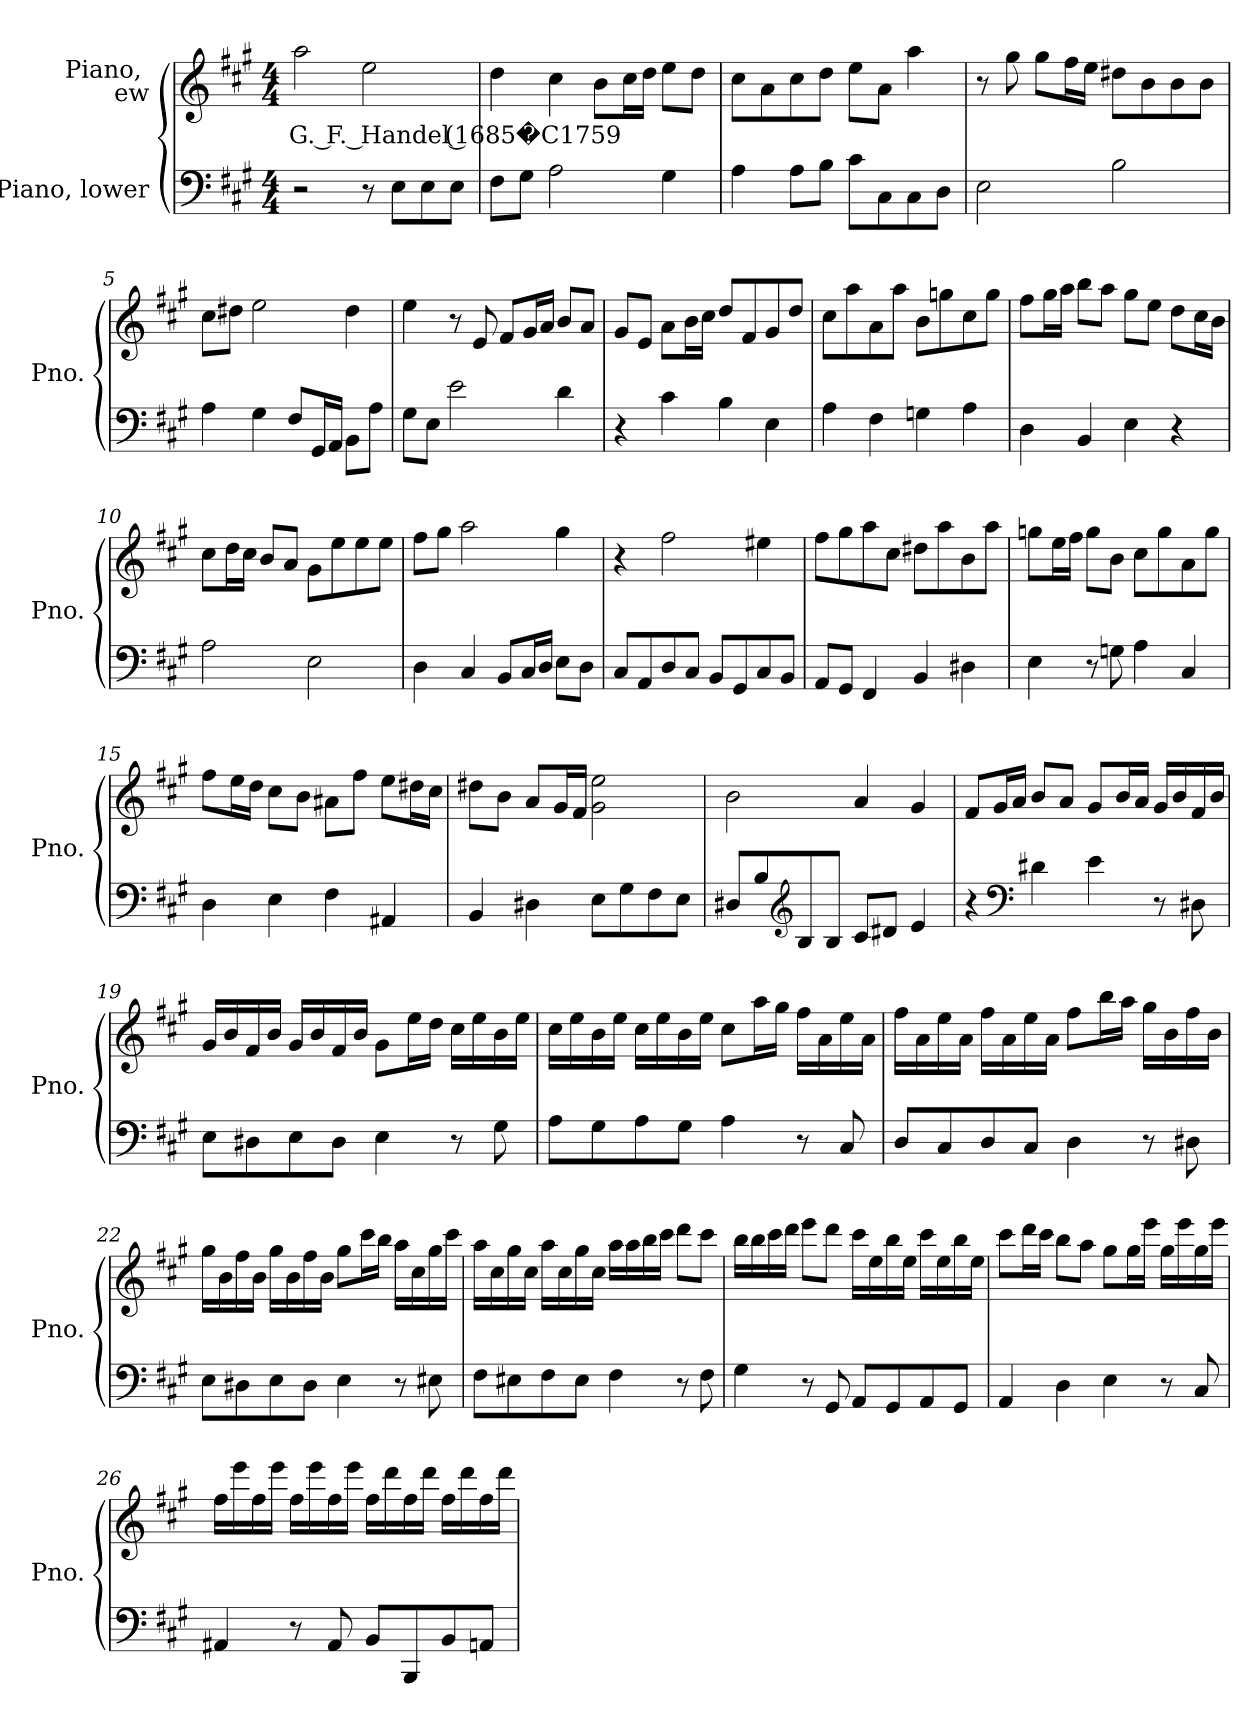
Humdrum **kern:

**kern	**kern	**text
*part2	*part1	*part1
*staff2	*staff1	*staff1
*I"Piano, lower	*I"Piano, \new	*
*I'Pno.	*I'Pno.	*
*clefF4	*clefG2	*
*k[f#c#g#]	*k[f#c#g#]	*
*M4/4	*M4/4	*
*MM120	*MM120	*
=1	=1	=1
!	!	!LO:LY:b
2r	2aa\	G. F. Handel (1685�C1759
8r	2ee\	.
8E\L	.	.
8E\	.	.
8E\J	.	.
=2	=2	=2
8F#\L	4dd\	.
8G#\J	.	.
2A\	4cc#\	.
.	8b\L	.
.	16cc#\L	.
.	16dd\JJ	.
4G#\	8ee\L	.
.	8dd\J	.
=3	=3	=3
4A\	8cc#\L	.
.	8a\	.
8A\L	8cc#\	.
8B\J	8dd\J	.
8c#\L	8ee\L	.
8C#\	8a\J	.
8C#\	4aa\	.
8D\J	.	.
!!LO:LB:g=z
=4	=4	=4
2E\	8r	.
.	8gg#\	.
.	8gg#\L	.
.	16ff#\L	.
.	16ee\JJ	.
2B\	8dd#X\L	.
.	8b\	.
.	8b\	.
.	8b\J	.
=5	=5	=5
4A\	8cc#\L	.
.	8dd#X\J	.
4G#\	2ee\	.
8F#/L	.	.
16GG#/L	.	.
16AA/JJ	.	.
8BB\L	4dd#\	.
8A\J	.	.
=6	=6	=6
8G#\L	4ee\	.
8E\J	.	.
2e\	8r	.
.	8e/	.
.	8f#/L	.
.	16g#/L	.
.	16a/JJ	.
4d\	8b/L	.
.	8a/J	.
=7	=7	=7
4r	8g#/L	.
.	8e/J	.
4c#\	8a\L	.
.	16b\L	.
.	16cc#\JJ	.
4B\	8dd/L	.
.	8f#/	.
4E\	8g#/	.
.	8dd/J	.
!!LO:LB:g=z
=8	=8	=8
4A\	8cc#\L	.
.	8aa\	.
4F#\	8a\	.
.	8aa\J	.
4Gn\	8b\L	.
.	8ggn\	.
4A\	8cc#\	.
.	8gg\J	.
=9	=9	=9
4D\	8ff#\L	.
.	16gg#\L	.
.	16aa\JJ	.
4BB/	8bb\L	.
.	8aa\J	.
4E\	8gg#\L	.
.	8ee\J	.
4r	8dd\L	.
.	16cc#\L	.
.	16b\JJ	.
=10	=10	=10
2A\	8cc#\L	.
.	16dd\L	.
.	16cc#\JJ	.
.	8b/L	.
.	8a/J	.
2E\	8g#\L	.
.	8ee\	.
.	8ee\	.
.	8ee\J	.
=11	=11	=11
4D\	8ff#\L	.
.	8gg#\J	.
4C#/	2aa\	.
8BB/L	.	.
16C#/L	.	.
16D/JJ	.	.
8E\L	4gg#\	.
8D\J	.	.
!!LO:LB:g=z
=12	=12	=12
8C#/L	4r	.
8AA/	.	.
8D/	2ff#\	.
8C#/J	.	.
8BB/L	.	.
8GG#/	.	.
8C#/	4ee#X\	.
8BB/J	.	.
=13	=13	=13
8AA/L	8ff#\L	.
8GG#/J	8gg#\	.
4FF#/	8aa\	.
.	8cc#\J	.
4BB/	8dd#X\L	.
.	8aa\	.
4D#X\	8b\	.
.	8aa\J	.
=14	=14	=14
4E\	8ggn\L	.
.	16ee\L	.
.	16ff#\JJ	.
8r	8gg\L	.
8Gn\	8b\J	.
4A\	8cc#\L	.
.	8gg\	.
4C#/	8a\	.
.	8gg\J	.
=15	=15	=15
4D\	8ff#\L	.
.	16ee\L	.
.	16dd\JJ	.
4E\	8cc#\L	.
.	8b\J	.
4F#\	8a#X\L	.
.	8ff#\J	.
4AA#X/	8ee\L	.
.	16dd#X\L	.
.	16cc#\JJ	.
!!LO:LB:g=z
=16	=16	=16
4BB/	8dd#X\L	.
.	8b\J	.
4D#X\	8a/L	.
.	16g#/L	.
.	16f#/JJ	.
8E\L	2g#\ 2ee\	.
8G#\	.	.
8F#\	.	.
8E\J	.	.
=17	=17	=17
8D#X/L	2b\	.
8B/	.	.
*clefG2	*	*
8B/	.	.
8B/J	.	.
8c#/L	4a/	.
8d#X/J	.	.
4e/	4g#/	.
=18	=18	=18
4r	8f#/L	.
.	16g#/L	.
.	16a/JJ	.
*clefF4	*	*
4d#X\	8b/L	.
.	8a/J	.
4e\	8g#/L	.
.	16b/L	.
.	16a/JJ	.
8r	16g#/LL	.
.	16b/	.
8D#X\	16f#/	.
.	16b/JJ	.
!!LO:LB:g=z
=19	=19	=19
8E\L	16g#/LL	.
.	16b/	.
8D#X\	16f#/	.
.	16b/JJ	.
8E\	16g#/LL	.
.	16b/	.
8D#\J	16f#/	.
.	16b/JJ	.
4E\	8g#\L	.
.	16ee\L	.
.	16dd\JJ	.
8r	16cc#\LL	.
.	16ee\	.
8G#\	16b\	.
.	16ee\JJ	.
=20	=20	=20
8A\L	16cc#\LL	.
.	16ee\	.
8G#\	16b\	.
.	16ee\JJ	.
8A\	16cc#\LL	.
.	16ee\	.
8G#\J	16b\	.
.	16ee\JJ	.
4A\	8cc#\L	.
.	16aa\L	.
.	16gg#\JJ	.
8r	16ff#\LL	.
.	16a\	.
8C#/	16ee\	.
.	16a\JJ	.
!!LO:PB:g=z
=21	=21	=21
8D/L	16ff#\LL	.
.	16a\	.
8C#/	16ee\	.
.	16a\JJ	.
8D/	16ff#\LL	.
.	16a\	.
8C#/J	16ee\	.
.	16a\JJ	.
4D\	8ff#\L	.
.	16bb\L	.
.	16aa\JJ	.
8r	16gg#\LL	.
.	16b\	.
8D#X\	16ff#\	.
.	16b\JJ	.
=22	=22	=22
8E\L	16gg#\LL	.
.	16b\	.
8D#X\	16ff#\	.
.	16b\JJ	.
8E\	16gg#\LL	.
.	16b\	.
8D#\J	16ff#\	.
.	16b\JJ	.
4E\	8gg#\L	.
.	16ccc#\L	.
.	16bb\JJ	.
8r	16aa\LL	.
.	16cc#\	.
8E#X\	16gg#\	.
.	16ccc#\JJ	.
!!LO:LB:g=z
=23	=23	=23
8F#\L	16aa\LL	.
.	16cc#\	.
8E#X\	16gg#\	.
.	16cc#\JJ	.
8F#\	16aa\LL	.
.	16cc#\	.
8E#\J	16gg#\	.
.	16cc#\JJ	.
4F#\	16aa\LL	.
.	16aa\	.
.	16bb\	.
.	16ccc#\JJ	.
8r	8ddd\L	.
8F#\	8ccc#\J	.
=24	=24	=24
4G#\	16bb\LL	.
.	16bb\	.
.	16ccc#\	.
.	16ddd\JJ	.
8r	8eee\L	.
8GG#/	8ddd\J	.
8AA/L	16ccc#\LL	.
.	16ee\	.
8GG#/	16bb\	.
.	16ee\JJ	.
8AA/	16ccc#\LL	.
.	16ee\	.
8GG#/J	16bb\	.
.	16ee\JJ	.
!!LO:LB:g=z
=25	=25	=25
4AA/	8ccc#\L	.
.	16ddd\L	.
.	16ccc#\JJ	.
4D\	8bb\L	.
.	8aa\J	.
4E\	8gg#\L	.
.	16gg#\L	.
.	16eee\JJ	.
8r	16gg#\LL	.
.	16eee\	.
8C#/	16gg#\	.
.	16eee\JJ	.
=26	=26	=26
4AA#X/	16ff#\LL	.
.	16eee\	.
.	16ff#\	.
.	16eee\JJ	.
8r	16ff#\LL	.
.	16eee\	.
8AA#/	16ff#\	.
.	16eee\JJ	.
8BB/L	16ff#\LL	.
.	16ddd\	.
8BBB/	16ff#\	.
.	16ddd\JJ	.
8BB/	16ff#\LL	.
.	16ddd\	.
8AAn/J	16ff#\	.
.	16ddd\JJ	.
=	=	=
*-	*-	*-
